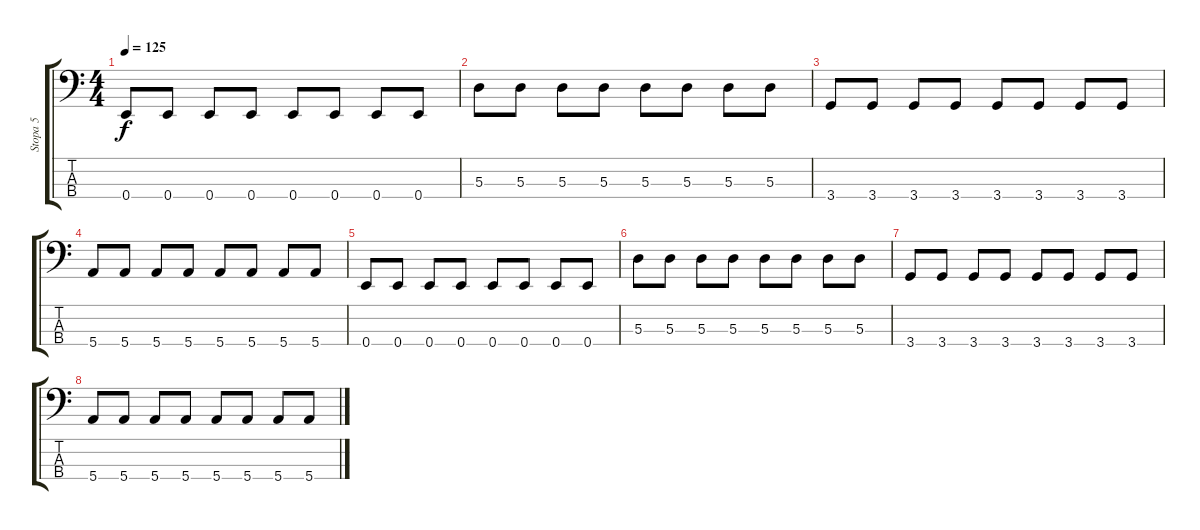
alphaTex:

\track ("Stopa 5" "Stopa 5") {instrument electricbassfinger}
\staff {score tabs}
\tuning (G2 D2 A1 E1) {hide}
\ts (4 4)
\tempo 125
\clef f4
\ks c
0.4.8{dy f} 0.4.8 0.4.8 0.4.8 0.4.8 0.4.8 0.4.8 0.4.8 |
5.3.8 5.3.8 5.3.8 5.3.8 5.3.8 5.3.8 5.3.8 5.3.8 |
3.4.8 3.4.8 3.4.8 3.4.8 3.4.8 3.4.8 3.4.8 3.4.8 |
5.4.8 5.4.8 5.4.8 5.4.8 5.4.8 5.4.8 5.4.8 5.4.8 |
0.4.8 0.4.8 0.4.8 0.4.8 0.4.8 0.4.8 0.4.8 0.4.8 |
5.3.8 5.3.8 5.3.8 5.3.8 5.3.8 5.3.8 5.3.8 5.3.8 |
3.4.8 3.4.8 3.4.8 3.4.8 3.4.8 3.4.8 3.4.8 3.4.8 |
5.4.8 5.4.8 5.4.8 5.4.8 5.4.8 5.4.8 5.4.8 5.4.8
